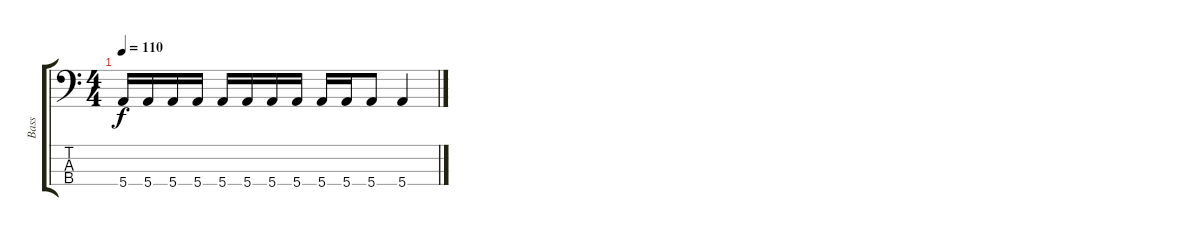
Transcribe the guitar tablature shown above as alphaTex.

\track ("Bass" "Bass") {instrument electricbasspick}
\staff {score tabs}
\tuning (G2 D2 A1 E1) {hide}
\ts (4 4)
\tempo 110
\clef f4
\ks c
5.4.16{dy f} 5.4.16 5.4.16 5.4.16 5.4.16 5.4.16 5.4.16 5.4.16 5.4.16 5.4.16 5.4.8 5.4.4
